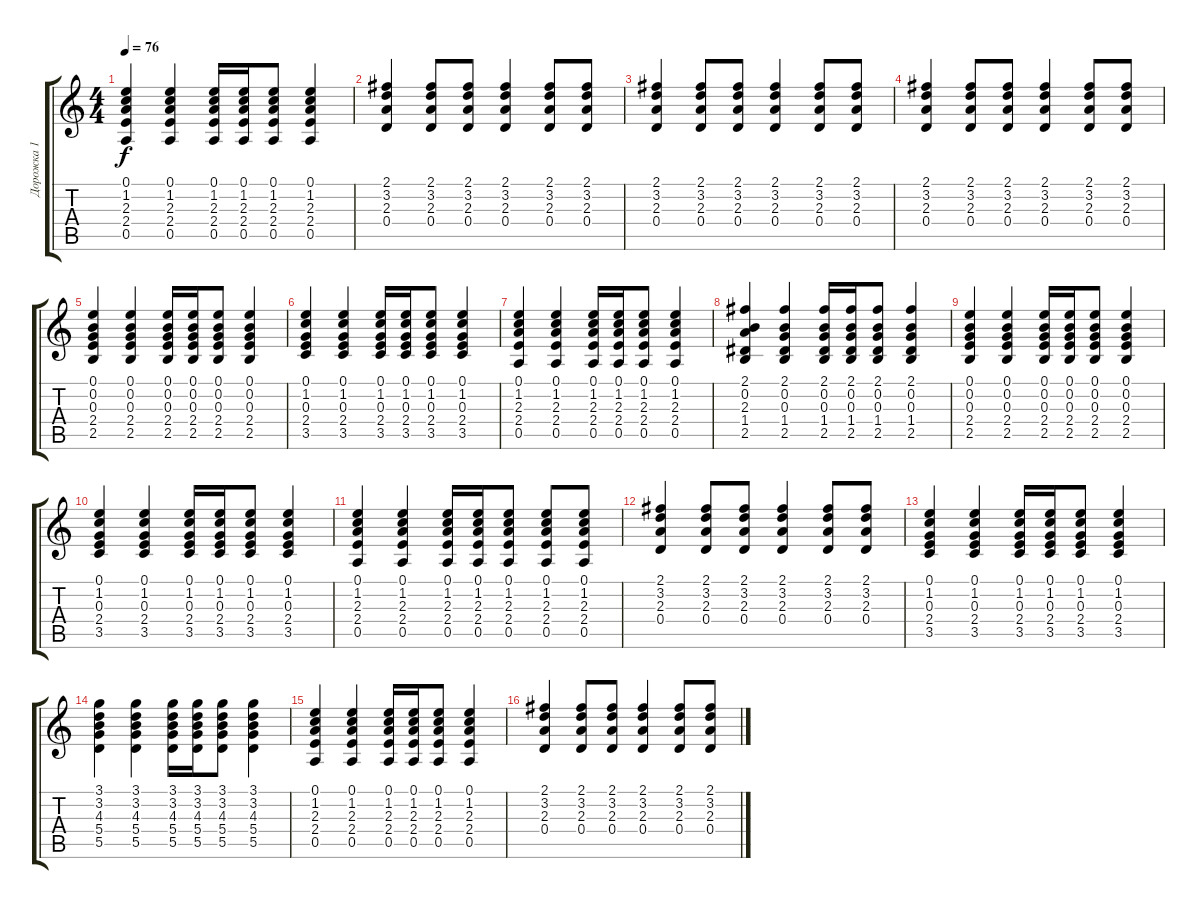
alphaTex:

\track ("Дорожка 1" "Дорожка 1") {instrument acousticguitarsteel}
\staff {score tabs}
\tuning (E4 B3 G3 D3 A2 E2) {hide}
\ts (4 4)
\tempo 76
\clef g2
\ks c
(0.1 1.2 2.3 2.4 0.5).4{dy f} (0.1 1.2 2.3 2.4 0.5).4 (0.1 1.2 2.3 2.4 0.5).16 (0.1 1.2 2.3 2.4 0.5).16 (0.1 1.2 2.3 2.4 0.5).8 (0.1 1.2 2.3 2.4 0.5).4 |
(2.1 3.2 2.3 0.4).4 (2.1 3.2 2.3 0.4).8 (2.1 3.2 2.3 0.4).8 (2.1 3.2 2.3 0.4).4 (2.1 3.2 2.3 0.4).8 (2.1 3.2 2.3 0.4).8 |
(2.1 3.2 2.3 0.4).4 (2.1 3.2 2.3 0.4).8 (2.1 3.2 2.3 0.4).8 (2.1 3.2 2.3 0.4).4 (2.1 3.2 2.3 0.4).8 (2.1 3.2 2.3 0.4).8 |
(2.1 3.2 2.3 0.4).4 (2.1 3.2 2.3 0.4).8 (2.1 3.2 2.3 0.4).8 (2.1 3.2 2.3 0.4).4 (2.1 3.2 2.3 0.4).8 (2.1 3.2 2.3 0.4).8 |
(0.1 0.2 0.3 2.4 2.5).4 (0.1 0.2 0.3 2.4 2.5).4 (0.1 0.2 0.3 2.4 2.5).16 (0.1 0.2 0.3 2.4 2.5).16 (0.1 0.2 0.3 2.4 2.5).8 (0.1 0.2 0.3 2.4 2.5).4 |
(0.1 1.2 0.3 2.4 3.5).4 (0.1 1.2 0.3 2.4 3.5).4 (0.1 1.2 0.3 2.4 3.5).16 (0.1 1.2 0.3 2.4 3.5).16 (0.1 1.2 0.3 2.4 3.5).8 (0.1 1.2 0.3 2.4 3.5).4 |
(0.1 1.2 2.3 2.4 0.5).4 (0.1 1.2 2.3 2.4 0.5).4 (0.1 1.2 2.3 2.4 0.5).16 (0.1 1.2 2.3 2.4 0.5).16 (0.1 1.2 2.3 2.4 0.5).8 (0.1 1.2 2.3 2.4 0.5).4 |
(2.1 0.2 2.3 1.4 2.5).4 (2.1 0.2 0.3 1.4 2.5).4 (2.1 0.2 0.3 1.4 2.5).16 (2.1 0.2 0.3 1.4 2.5).16 (2.1 0.2 0.3 1.4 2.5).8 (2.1 0.2 0.3 1.4 2.5).4 |
(0.1 0.2 0.3 2.4 2.5).4 (0.1 0.2 0.3 2.4 2.5).4 (0.1 0.2 0.3 2.4 2.5).16 (0.1 0.2 0.3 2.4 2.5).16 (0.1 0.2 0.3 2.4 2.5).8 (0.1 0.2 0.3 2.4 2.5).4 |
(0.1 1.2 0.3 2.4 3.5).4 (0.1 1.2 0.3 2.4 3.5).4 (0.1 1.2 0.3 2.4 3.5).16 (0.1 1.2 0.3 2.4 3.5).16 (0.1 1.2 0.3 2.4 3.5).8 (0.1 1.2 0.3 2.4 3.5).4 |
(0.1 1.2 2.3 2.4 0.5).4 (0.1 1.2 2.3 2.4 0.5).4 (0.1 1.2 2.3 2.4 0.5).16 (0.1 1.2 2.3 2.4 0.5).16 (0.1 1.2 2.3 2.4 0.5).8 (0.1 1.2 2.3 2.4 0.5).8 (0.1 1.2 2.3 2.4 0.5).8 |
(2.1 3.2 2.3 0.4).4 (2.1 3.2 2.3 0.4).8 (2.1 3.2 2.3 0.4).8 (2.1 3.2 2.3 0.4).4 (2.1 3.2 2.3 0.4).8 (2.1 3.2 2.3 0.4).8 |
(0.1 1.2 0.3 2.4 3.5).4 (0.1 1.2 0.3 2.4 3.5).4 (0.1 1.2 0.3 2.4 3.5).16 (0.1 1.2 0.3 2.4 3.5).16 (0.1 1.2 0.3 2.4 3.5).8 (0.1 1.2 0.3 2.4 3.5).4 |
(3.1 3.2 4.3 5.4 5.5).4 (3.1 3.2 4.3 5.4 5.5).4 (3.1 3.2 4.3 5.4 5.5).16 (3.1 3.2 4.3 5.4 5.5).16 (3.1 3.2 4.3 5.4 5.5).8 (3.1 3.2 4.3 5.4 5.5).4 |
(0.1 1.2 2.3 2.4 0.5).4 (0.1 1.2 2.3 2.4 0.5).4 (0.1 1.2 2.3 2.4 0.5).16 (0.1 1.2 2.3 2.4 0.5).16 (0.1 1.2 2.3 2.4 0.5).8 (0.1 1.2 2.3 2.4 0.5).4 |
(2.1 3.2 2.3 0.4).4 (2.1 3.2 2.3 0.4).8 (2.1 3.2 2.3 0.4).8 (2.1 3.2 2.3 0.4).4 (2.1 3.2 2.3 0.4).8 (2.1 3.2 2.3 0.4).8
